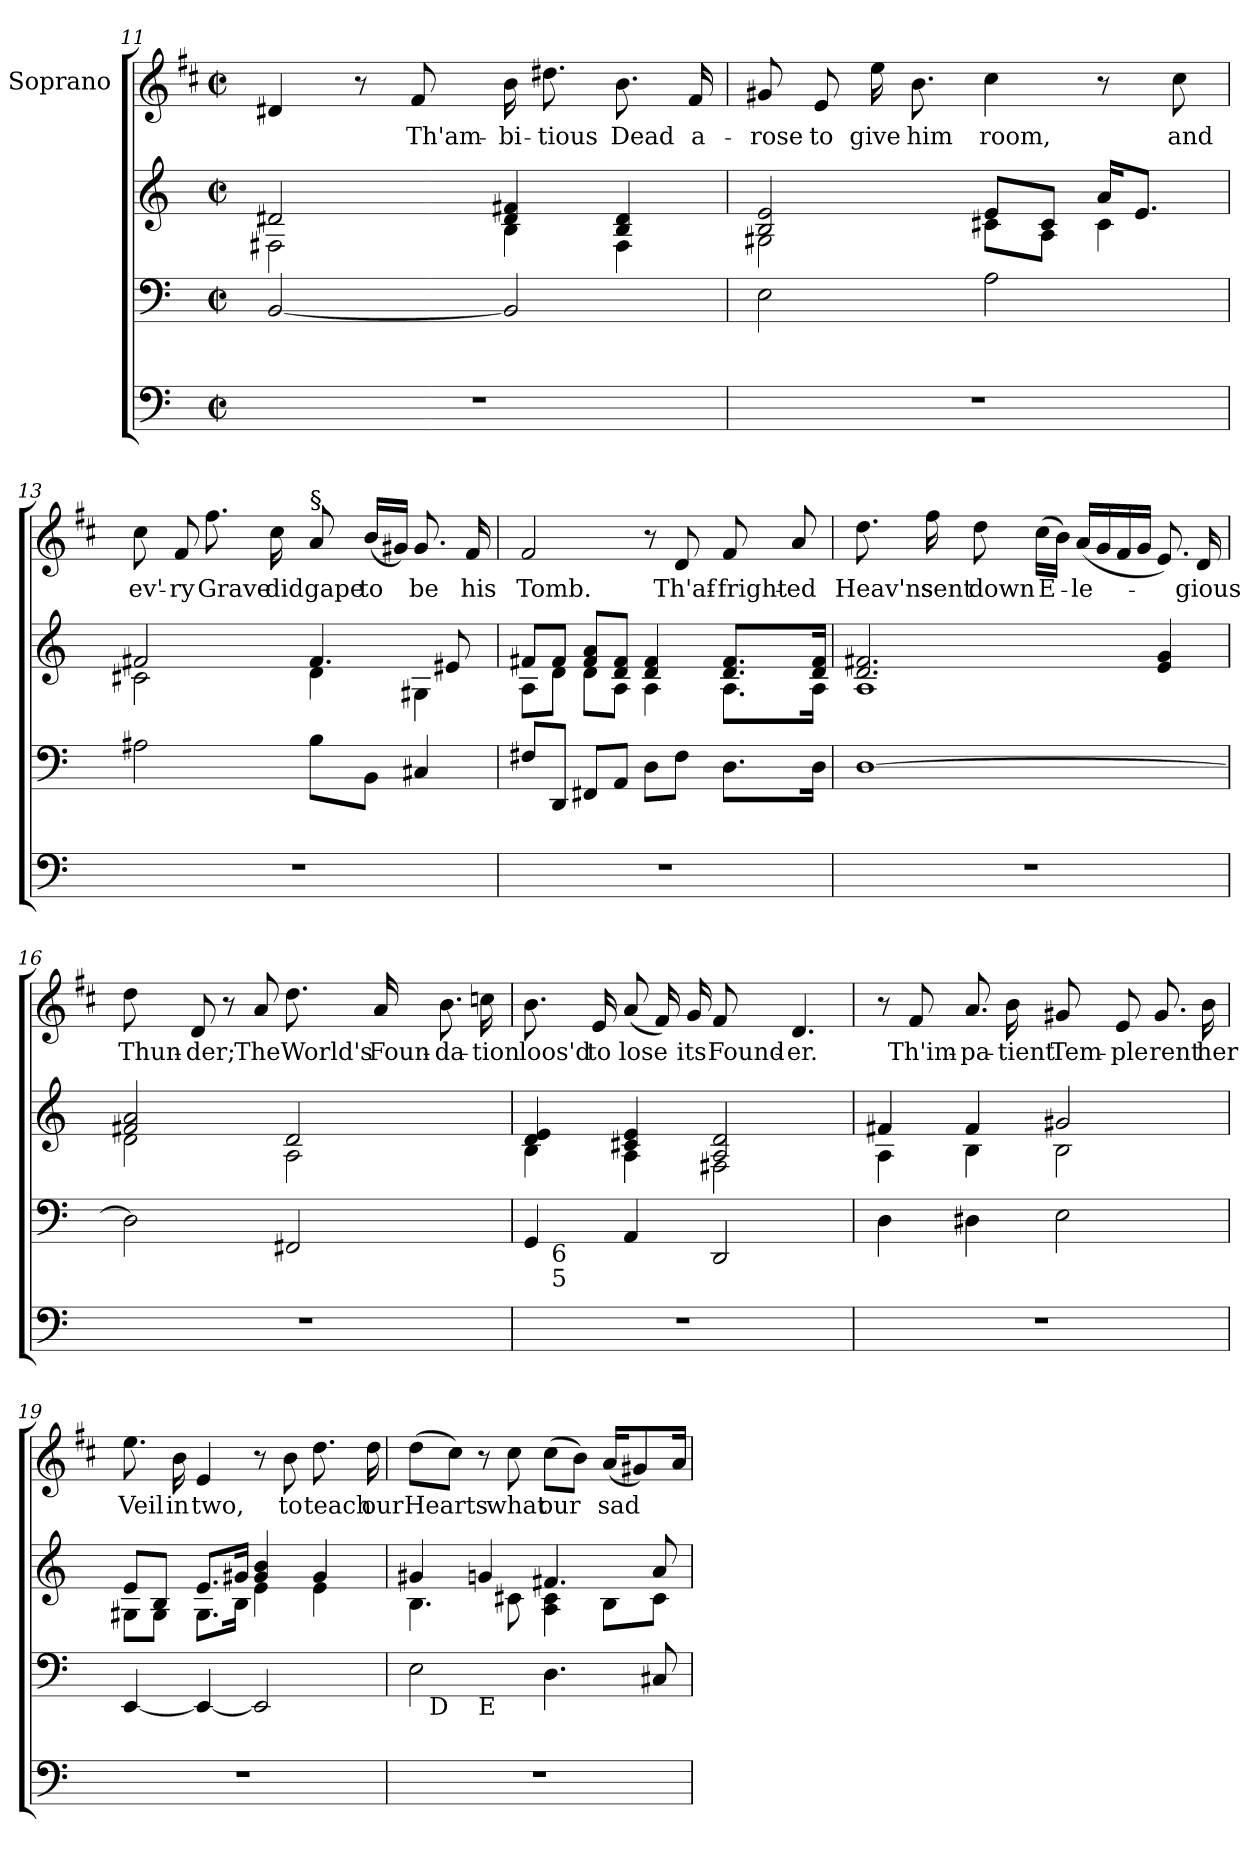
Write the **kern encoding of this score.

**kern	**kern	**kern	**kern	**text
*part2	*part2	*part2	*part1	*part1
*staff4	*staff3	*staff2	*staff1	*staff1
*	*	*	*I"Soprano	*
*clefF4	*clefF4	*clefG2	*clefG2	*
*	*	*	*ITrd7c12	*
*k[]	*k[]	*k[]	*k[f#c#]	*
*C:	*C:	*C:	*D:	*
*M2/2	*M2/2	*M2/2	*M2/2	*
*met(c|)	*met(c|)	*met(c|)	*met(c|)	*
=11	=11	=11	=11	=11
*	*	*^	*	*
1r	[<2BB/	2d#X/	2F#\	4D#X/	.
.	.	.	.	8r	.
!	!	!	!	!	!LO:LY:b
.	.	.	.	8F#/	Th'am-
!	!	!	!	!	!LO:LY:b
.	2BB/]	4d#/ 4f#/	4B\	16B\	-bi-
!	!	!	!	!	!LO:LY:b
.	.	.	.	8.d#X\	-tious
!	!	!	!	!	!LO:LY:b
.	.	4B/ 4d#/	4F#\	8.B\	Dead
!	!	!	!	!	!LO:LY:b
.	.	.	.	16F#/	a-
=12	=12	=12	=12	=12	=12
!	!	!	!	!	!LO:LY:b
1r	2E\	2B/ 2e/	2G#X\	8G#X/	-rose
!	!	!	!	!	!LO:LY:b
.	.	.	.	8E/	to
!	!	!	!	!	!LO:LY:b
.	.	.	.	16e\	give
!	!	!	!	!	!LO:LY:b
.	.	.	.	8.B\	him
!	!	!	!	!	!LO:LY:b
.	2A\	8e/L	8c#\L	4c#\	room,
.	.	8c#/J	8A\J	.	.
.	.	16a/KL	4c#\	8r	.
.	.	8.e/J	.	.	.
!	!	!	!	!	!LO:LY:b
.	.	.	.	8c#\	and
!!LO:LB:g=z
=13	=13	=13	=13	=13	=13
!	!	!	!	!	!LO:LY:b
1r	2A#X\	2f#/	2c#\	8c#\	ev'-
!	!	!	!	!	!LO:LY:b
.	.	.	.	8F#/	-ry
!	!	!	!	!	!LO:LY:b
.	.	.	.	8.f#\	Grave
!	!	!	!	!	!LO:LY:b
.	.	.	.	16c#\	did
!	!	!	!	!LO:TX:a:t=§	!
!	!	!	!	!	!LO:LY:b
.	8B\L	4.f#/	4d\	8A/	gape
!	!	!	!	!	!LO:LY:b
.	8BB\J	.	.	(<16B/LL	to
.	.	.	.	16G#X/JJ)	.
!	!	!	!	!	!LO:LY:b
.	4C#/	.	4G#X\	8.G#/	be
.	.	8e#X/	.	.	.
!	!	!	!	!	!LO:LY:b
.	.	.	.	16F#/	his
=14	=14	=14	=14	=14	=14
!	!	!	!	!	!LO:LY:b
1r	8F#/L	8f#/L	8A\L	2F#/	Tomb.
.	8DD/J	8f#/J	8d\J	.	.
.	8FF#/L	8f#/ 8a/L	8d\L	.	.
.	8AA/J	8d/ 8f#/J	8A\J	.	.
.	8D\L	4d/ 4f#/	4A\	8r	.
!	!	!	!	!	!LO:LY:b
.	8F#\J	.	.	8D/	Th'af-
!	!	!	!	!	!LO:LY:b
.	8.D\L	8.d/ 8.f#/L	8.A\L	8F#/	-fright-
!	!	!	!	!	!LO:LY:b
.	.	.	.	8A/	-ed
.	16D\Jk	16d/ 16f#/Jk	16A\Jk	.	.
!!LO:LB:g=z
=15	=15	=15	=15	=15	=15
!	!	!	!	!	!LO:LY:b
1r	[>1D	2.d/ 2.f#/	1A	8.d\	Heav'ns
!	!	!	!	!	!LO:LY:b
.	.	.	.	16f#\	sent
!	!	!	!	!	!LO:LY:b
.	.	.	.	8d\	down
!	!	!	!	!	!LO:LY:b
.	.	.	.	(>16c#\LL	E-
.	.	.	.	16B\JJ)	.
!	!	!	!	!	!LO:LY:b
.	.	.	.	(<16A/LL	-le-
.	.	.	.	16G/	.
.	.	.	.	16F#/	.
.	.	.	.	16G/JJ	.
.	.	4e/ 4g/	.	8.E/)	.
!	!	!	!	!	!LO:LY:b
.	.	.	.	16D/	-gious
=16	=16	=16	=16	=16	=16
!	!	!	!	!	!LO:LY:b
1r	2D\]	2f#/ 2a/	2d\	8d\	Thun-
!	!	!	!	!	!LO:LY:b
.	.	.	.	8D/	-der;
.	.	.	.	8r	.
!	!	!	!	!	!LO:LY:b
.	.	.	.	8A/	The
!	!	!	!	!	!LO:LY:b
.	2FF#/	2d/	2A\	8.d\	World's
!	!	!	!	!	!LO:LY:b
.	.	.	.	16A/	Foun-
!	!	!	!	!	!LO:LY:b
.	.	.	.	8.B\	-da-
!	!	!	!	!	!LO:LY:b
.	.	.	.	16cn\	-tion
!!LO:LB:g=z
=17	=17	=17	=17	=17	=17
!	!	!	!	!	!LO:LY:b
*	*^	*	*	*	*
1r	4GG/	16ryy	4d/ 4e/	4B\	8.B\	loos'd
!	!	!LO:TX:b:t=6	!	!	!	!
!	!	!LO:TX:b:t=5	!	!	!	!
.	.	2...ryy	.	.	.	.
!	!	!	!	!	!	!LO:LY:b
.	.	.	.	.	16E/	to
!	!	!	!	!	!	!LO:LY:b
.	4AA/	.	4c#/ 4e/	4A\	(<8A/	lose
.	.	.	.	.	16F#/)	.
!	!	!	!	!	!	!LO:LY:b
.	.	.	.	.	16G/	its
!	!	!	!	!	!	!LO:LY:b
.	2DD/	.	2A/ 2d/	2F#\	8F#/	Found-
!	!	!	!	!	!	!LO:LY:b
.	.	.	.	.	4.D/	-er.
*	*v	*v	*	*	*	*
=18	=18	=18	=18	=18	=18
1r	4D\	4f#/	4A\	8r	.
!	!	!	!	!	!LO:LY:b
.	.	.	.	8F#/	Th'im-
!	!	!	!	!	!LO:LY:b
.	4D#X\	4f#/	4B\	8.A/	-pa-
!	!	!	!	!	!LO:LY:b
.	.	.	.	16B\	-tient
!	!	!	!	!	!LO:LY:b
.	2E\	2g#X/	2B\	8G#X/	Tem-
!	!	!	!	!	!LO:LY:b
.	.	.	.	8E/	-ple
!	!	!	!	!	!LO:LY:b
.	.	.	.	8.G#/	rent
!	!	!	!	!	!LO:LY:b
.	.	.	.	16B\	her
=19	=19	=19	=19	=19	=19
!	!	!	!	!	!LO:LY:b
1r	[>4EE/	8e/L	8G#X\L	8.e\	Veil
.	.	8B/J	8G#\J	.	.
!	!	!	!	!	!LO:LY:b
.	.	.	.	16B\	in
!	!	!	!	!	!LO:LY:b
.	4EE/_	8.e/L	8.G#\L	4E/	two,
.	.	16g#X/Jk	16B\Jk	.	.
.	2EE/]	4g#/ 4b/	4e\	8r	.
!	!	!	!	!	!LO:LY:b
.	.	.	.	8B\	to
!	!	!	!	!	!LO:LY:b
.	.	4g#/	4e\	8.d\	teach
!	!	!	!	!	!LO:LY:b
.	.	.	.	16d\	our
!!LO:PB:g=z
=20	=20	=20	=20	=20	=20
!	!	!	!	!	!LO:LY:b
*	*^	*	*	*	*
*	*	*^	*	*	*	*
1r	2E\	16ryy	4ryy	4g#X/	4.B\	(>8d\L	Hearts
!	!	!LO:TX:b:t=D	!	!	!	!	!
.	.	2...ryy	.	.	.	.	.
.	.	.	.	.	.	8c#\J)	.
!	!	!	!LO:TX:b:t=E	!	!	!	!
.	.	.	2.ryy	4gn/	.	8r	.
!	!	!	!	!	!	!	!LO:LY:b
.	.	.	.	.	8c#\	8c#\	what
!	!	!	!	!	!	!	!LO:LY:b
.	4.D\	.	.	4.f#/	4A\ 4c#\	(>8c#\L	our
.	.	.	.	.	.	8B\J)	.
!	!	!	!	!	!	!	!LO:LY:b
.	.	.	.	.	8B\L	(<16A/KL	sad
.	.	.	.	.	.	8G#X/)	.
.	8C#/	.	.	8a/	8c#\J	.	.
.	.	.	.	.	.	16A/Jk	.
*	*v	*v	*v	*	*	*	*
*	*	*v	*v	*	*
=	=	=	=	=
*-	*-	*-	*-	*-
